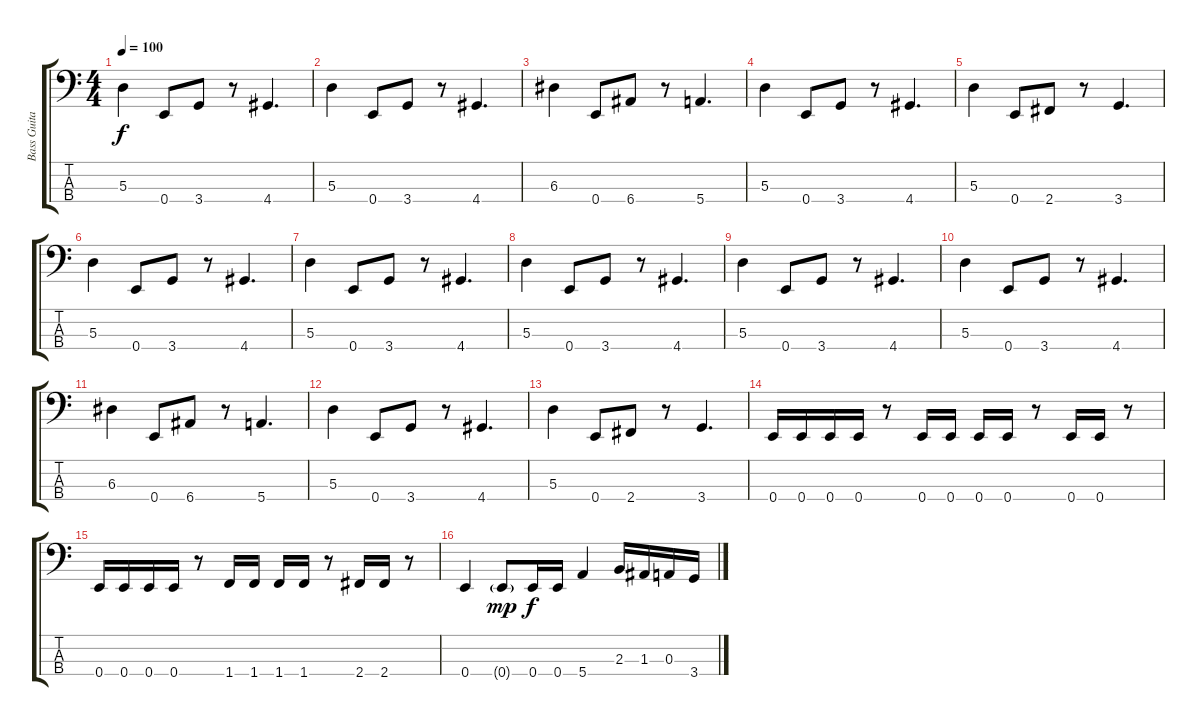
\track ("Bass Guitar" "Bass Guita") {instrument electricbasspick}
\staff {score tabs}
\tuning (G2 D2 A1 E1) {hide}
\ts (4 4)
\tempo 100
\clef f4
\ks c
5.3.4{dy f} 0.4.8 3.4.8 r.8 4.4.4{d} |
5.3.4 0.4.8 3.4.8 r.8 4.4.4{d} |
6.3.4 0.4.8 6.4.8 r.8 5.4.4{d} |
5.3.4 0.4.8 3.4.8 r.8 4.4.4{d} |
5.3.4 0.4.8 2.4.8 r.8 3.4.4{d} |
5.3.4 0.4.8 3.4.8 r.8 4.4.4{d} |
5.3.4 0.4.8 3.4.8 r.8 4.4.4{d} |
5.3.4 0.4.8 3.4.8 r.8 4.4.4{d} |
5.3.4 0.4.8 3.4.8 r.8 4.4.4{d} |
5.3.4 0.4.8 3.4.8 r.8 4.4.4{d} |
6.3.4 0.4.8 6.4.8 r.8 5.4.4{d} |
5.3.4 0.4.8 3.4.8 r.8 4.4.4{d} |
5.3.4 0.4.8 2.4.8 r.8 3.4.4{d} |
0.4.16 0.4.16 0.4.16 0.4.16 r.8 0.4.16 0.4.16 0.4.16 0.4.16 r.8 0.4.16 0.4.16 r.8 |
0.4.16 0.4.16 0.4.16 0.4.16 r.8 1.4.16 1.4.16 1.4.16 1.4.16 r.8 2.4.16 2.4.16 r.8 |
0.4.4 0.4{g}.8{dy mp} 0.4.16{dy f} 0.4.16 5.4.4 2.3.16 1.3.16 0.3.16 3.4.16
